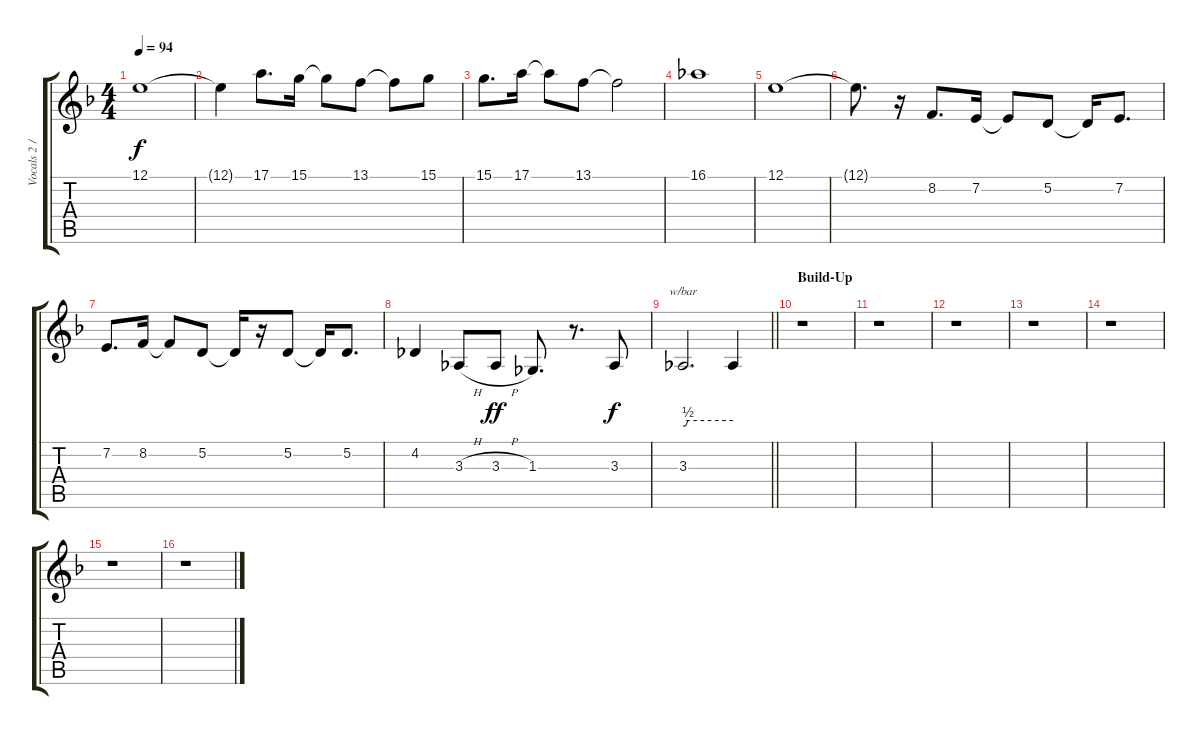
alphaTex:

\track ("Vocals 2 / Fills" "Vocals 2 /") {instrument oboe}
\staff {score tabs}
\tuning (E4 A3 F3 D3 A2 D2) {hide}
\ts (4 4)
\tempo 94
\clef g2
\ks dminor
12.1.1{dy f} |
12.1{t}.4 17.1.8{d} 15.1.16 15.1{t}.8 13.1.8 13.1{t}.8 15.1.8 |
15.1.8{d} 17.1.16 17.1{t}.8 13.1.8 13.1{t}.2 |
16.1.1 |
12.1.1 |
12.1{t}.8{d volume 0} r.16 8.2.8{d volume 12 balance 9 instrument oboe} 7.2.16 7.2{t}.8 5.2.8 5.2{t}.16 7.2.8{d} |
7.2.8{d} 8.2.16 8.2{t}.8 5.2.8 5.2{t}.16 r.16 5.2.8 5.2{t}.16 5.2.8{d} |
4.2.4 3.3{h}.8 3.3{h}.8{dy ff} 1.3.8{d} r.8{d} 3.3.8{dy f} |
\barLineRight lightlight
3.3.2{d tbe (custom default 0 0 3 0 6 2 60 2)} 3.3{t}.4{volume 1} |
\section ("" "Build-Up")
r.1 |
r.1 |
r.1 |
r.1 |
r.1 |
r.1 |
r.1
